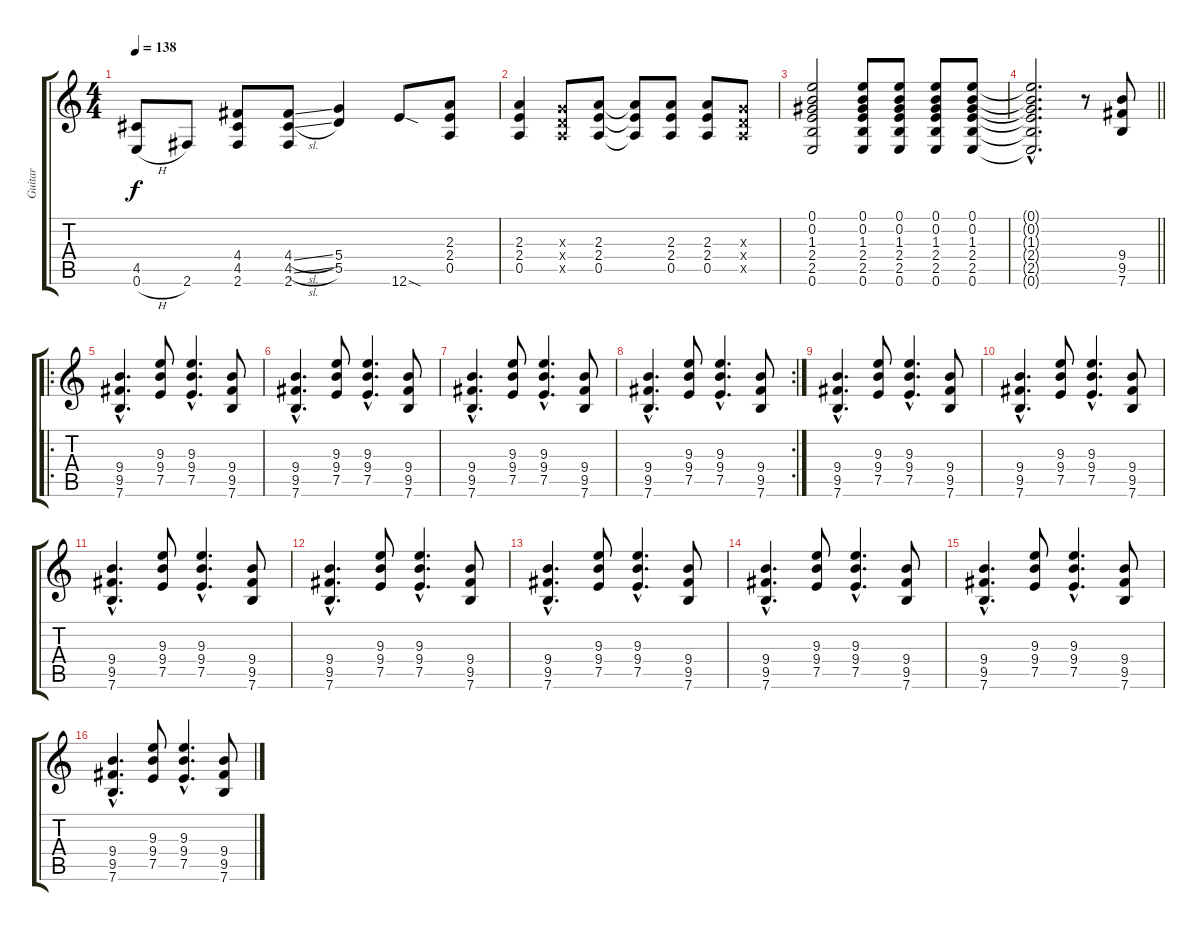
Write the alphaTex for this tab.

\track ("Guitar" "Guitar") {instrument distortionguitar}
\staff {score tabs}
\tuning (E4 B3 G3 D3 A2 E2) {hide}
\ts (4 4)
\tempo 138
\clef g2
\ks c
(4.5 0.6{h}).8{dy f} 2.6.8 (4.4 4.5 2.6).8 (4.4{sl} 4.5{sl} 2.6).8 (5.4 5.5).4 12.6{sod}.8 (2.3 2.4 0.5).8 |
(2.3 2.4 0.5).4 (0.3{x} 0.4{x} 0.5{x}).8 (2.3 2.4 0.5).8 (2.3{t} 2.4{t} 0.5{t}).8 (2.3 2.4 0.5).8 (2.3 2.4 0.5).8 (0.3{x} 0.4{x} 0.5{x}).8 |
(0.1 0.2 1.3 2.4 2.5 0.6).2 (0.1 0.2 1.3 2.4 2.5 0.6).8 (0.1 0.2 1.3 2.4 2.5 0.6).8 (0.1 0.2 1.3 2.4 2.5 0.6).8 (0.1 0.2 1.3 2.4 2.5 0.6).8 |
\barLineRight lightlight
(0.1{hac t} 0.2{hac t} 1.3{hac t} 2.4{hac t} 2.5{hac t} 0.6{hac t}).2{d} r.8 (9.4 9.5 7.6).8 |
\ro
(9.4{hac} 9.5{hac} 7.6{hac}).4{d} (9.3 9.4 7.5).8 (9.3{hac} 9.4{hac} 7.5{hac}).4{d} (9.4 9.5 7.6).8 |
(9.4{hac} 9.5{hac} 7.6{hac}).4{d} (9.3 9.4 7.5).8 (9.3{hac} 9.4{hac} 7.5{hac}).4{d} (9.4 9.5 7.6).8 |
(9.4{hac} 9.5{hac} 7.6{hac}).4{d} (9.3 9.4 7.5).8 (9.3{hac} 9.4{hac} 7.5{hac}).4{d} (9.4 9.5 7.6).8 |
\rc 2
(9.4{hac} 9.5{hac} 7.6{hac}).4{d} (9.3 9.4 7.5).8 (9.3{hac} 9.4{hac} 7.5{hac}).4{d} (9.4 9.5 7.6).8 |
(9.4{hac} 9.5{hac} 7.6{hac}).4{d} (9.3 9.4 7.5).8 (9.3{hac} 9.4{hac} 7.5{hac}).4{d} (9.4 9.5 7.6).8 |
(9.4{hac} 9.5{hac} 7.6{hac}).4{d} (9.3 9.4 7.5).8 (9.3{hac} 9.4{hac} 7.5{hac}).4{d} (9.4 9.5 7.6).8 |
(9.4{hac} 9.5{hac} 7.6{hac}).4{d} (9.3 9.4 7.5).8 (9.3{hac} 9.4{hac} 7.5{hac}).4{d} (9.4 9.5 7.6).8 |
(9.4{hac} 9.5{hac} 7.6{hac}).4{d} (9.3 9.4 7.5).8 (9.3{hac} 9.4{hac} 7.5{hac}).4{d} (9.4 9.5 7.6).8 |
(9.4{hac} 9.5{hac} 7.6{hac}).4{d} (9.3 9.4 7.5).8 (9.3{hac} 9.4{hac} 7.5{hac}).4{d} (9.4 9.5 7.6).8 |
(9.4{hac} 9.5{hac} 7.6{hac}).4{d} (9.3 9.4 7.5).8 (9.3{hac} 9.4{hac} 7.5{hac}).4{d} (9.4 9.5 7.6).8 |
(9.4{hac} 9.5{hac} 7.6{hac}).4{d} (9.3 9.4 7.5).8 (9.3{hac} 9.4{hac} 7.5{hac}).4{d} (9.4 9.5 7.6).8 |
(9.4{hac} 9.5{hac} 7.6{hac}).4{d} (9.3 9.4 7.5).8 (9.3{hac} 9.4{hac} 7.5{hac}).4{d} (9.4 9.5 7.6).8
